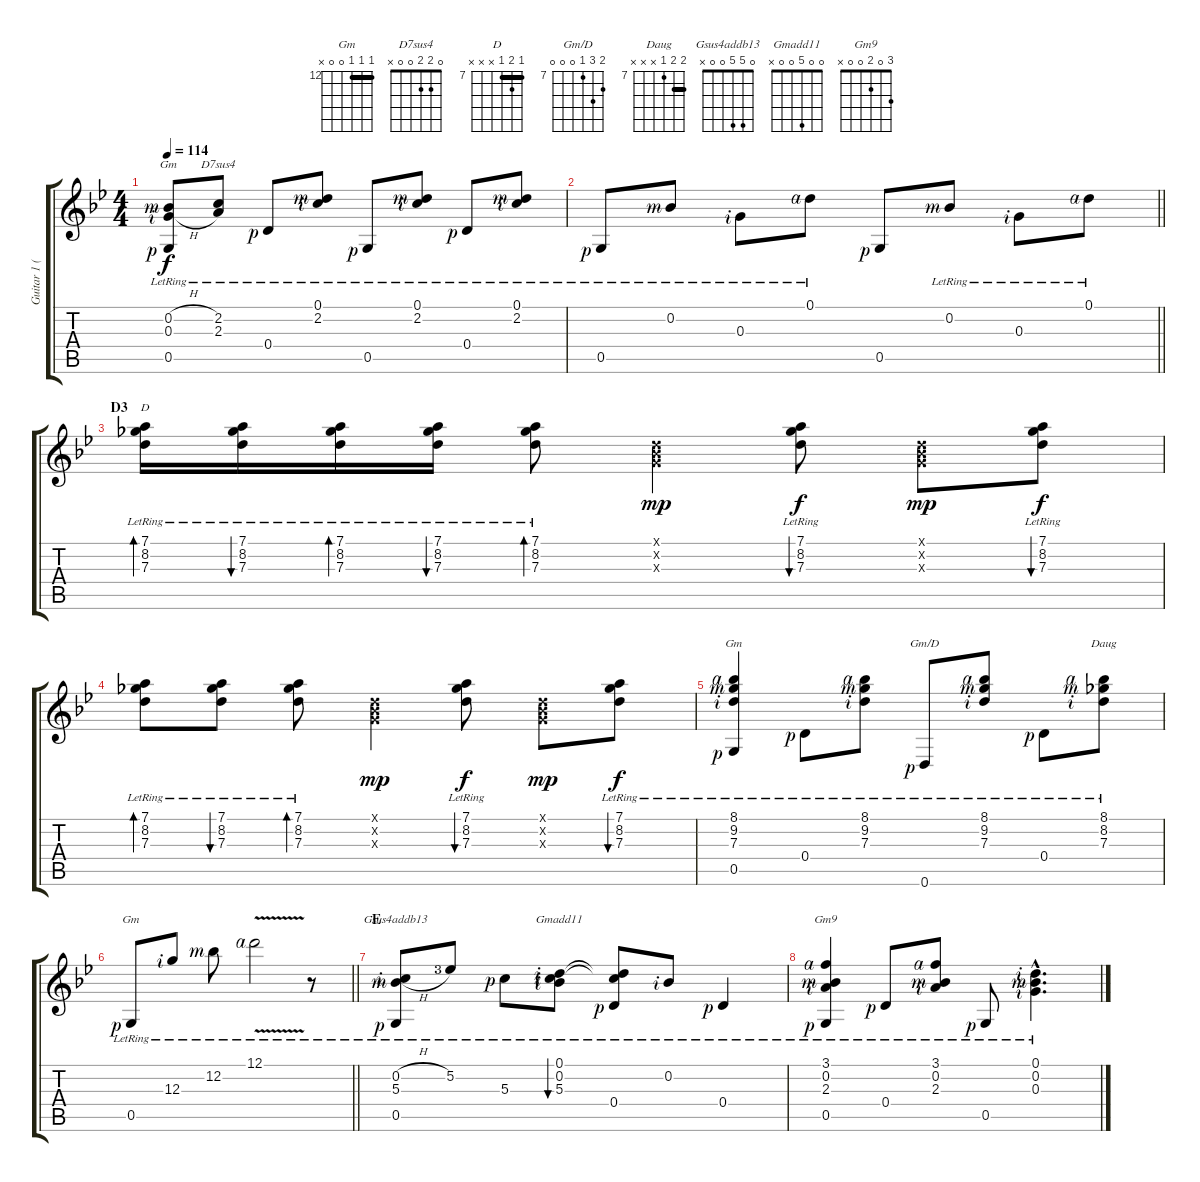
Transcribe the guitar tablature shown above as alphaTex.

\track ("Guitar 1 (Open G minor) - fingerstyle" "Guitar 1 (") {instrument acousticguitarnylon}
\staff {score tabs}
\tuning (D4 Bb3 G3 D3 G2 D2) {hide}
\chord ("Gm" 0 0 0 0 0 x)
\chord ("D7sus4" 0 2 2 0 0 x)
\chord ("D" 7 8 7 x x x) {firstfret 7 barre 7}
\chord ("Gm" 8 9 7 0 0 x) {firstfret 7}
\chord ("Gm/D" 8 9 7 0 0 0) {firstfret 7}
\chord ("Daug" 8 8 7 x x x) {firstfret 7 barre 8}
\chord ("Gm" 12 12 12 0 0 x) {firstfret 12 barre 12}
\chord ("Gsus4addb13" 0 5 5 0 0 x)
\chord ("Gmadd11" 0 0 5 0 0 x)
\chord ("Gm9" 3 0 2 0 0 x)
\ts (4 4)
\tempo 114
\clef g2
\ks gminor
(0.2{h rf 3} 0.3{h rf 2} 0.5{lr rf 1}).8{ch "Gm" dy f} (2.2{lr} 2.3{lr}).8{ch "D7sus4"} 0.4{lr rf 1}.8 (0.1{lr rf 3} 2.2{lr rf 2}).8 0.5{lr rf 1}.8 (0.1{lr rf 3} 2.2{lr rf 2}).8 0.4{lr rf 1}.8 (0.1{lr rf 3} 2.2{lr rf 2}).8 |
\barLineRight lightlight
0.5{lr rf 1}.8 0.2{lr rf 3}.8 0.3{lr rf 2}.8 0.1{lr rf 4}.8 0.5{rf 1}.8 0.2{lr rf 3}.8 0.3{lr rf 2}.8 0.1{lr rf 4}.8 |
\section ("" "D3")
(7.1{lr} 8.2{lr} 7.3{lr}).16{bd 60 ch "D"} (7.1{lr} 8.2{lr} 7.3{lr}).16{bu 60} (7.1{lr} 8.2{lr} 7.3{lr}).16{bd 60} (7.1{lr} 8.2{lr} 7.3{lr}).16{bu 60} (7.1{lr} 8.2{lr} 7.3{lr}).8{bd 60} (0.1{x} 0.2{x} 0.3{x}).4{dy mp} (7.1{lr} 8.2{lr} 7.3{lr}).8{bu 60 dy f} (0.1{x} 0.2{x} 0.3{x}).8{dy mp} (7.1{lr} 8.2{lr} 7.3{lr}).8{bu 60 dy f} |
(7.1{lr} 8.2{lr} 7.3{lr}).8{bd 60} (7.1{lr} 8.2{lr} 7.3{lr}).8{bu 60} (7.1{lr} 8.2{lr} 7.3{lr}).8{bd 60} (0.1{x} 0.2{x} 0.3{x}).4{dy mp} (7.1{lr} 8.2{lr} 7.3{lr}).8{bu 60 dy f} (0.1{x} 0.2{x} 0.3{x}).8{dy mp} (7.1 8.2{lr} 7.3{lr}).8{bu 60 dy f} |
(8.1{lr rf 4} 9.2{lr rf 3} 7.3{lr rf 2} 0.5{lr rf 1}).4{ch "Gm"} 0.4{lr rf 1}.8 (8.1{lr rf 4} 9.2{lr rf 3} 7.3{lr rf 2}).8 0.6{lr rf 1}.8{ch "Gm/D"} (8.1{lr rf 4} 9.2{lr rf 3} 7.3{lr rf 2}).8 0.4{lr rf 1}.8 (8.1{lr rf 4} 8.2{lr rf 3} 7.3{lr rf 2}).8{ch "Daug"} |
\barLineRight lightlight
0.5{lr rf 1}.8{ch "Gm"} 12.3{lr rf 2}.8 12.2{lr rf 3}.8 12.1{v lr rf 4}.2 r.8 |
\section ("" "E")
(0.2{h rf 3} 5.3{lr rf 2} 0.5{lr rf 1}).8{ch "Gsus4addb13" volume 16} 5.2{lr lf 4}.8 5.3{lr rf 1}.8 (0.1{lr rf 2} 0.2{lr rf 2} 5.3{lr rf 2}).8{bu 60 ch "Gmadd11"} (0.1{t} 5.3{t} 0.4{lr rf 1}).8 0.2{lr rf 2}.8 0.4{lr rf 1}.4 |
(3.1{lr rf 4} 0.2{lr rf 3} 2.3{lr rf 2} 0.5{lr rf 1}).4{ch "Gm9"} 0.4{lr rf 1}.8 (3.1{lr rf 4} 0.2{lr rf 3} 2.3{lr rf 2}).8 0.5{lr rf 1}.8 (0.1{hac lr rf 2} 0.2{hac lr rf 3} 0.3{hac lr rf 2}).4{d}
